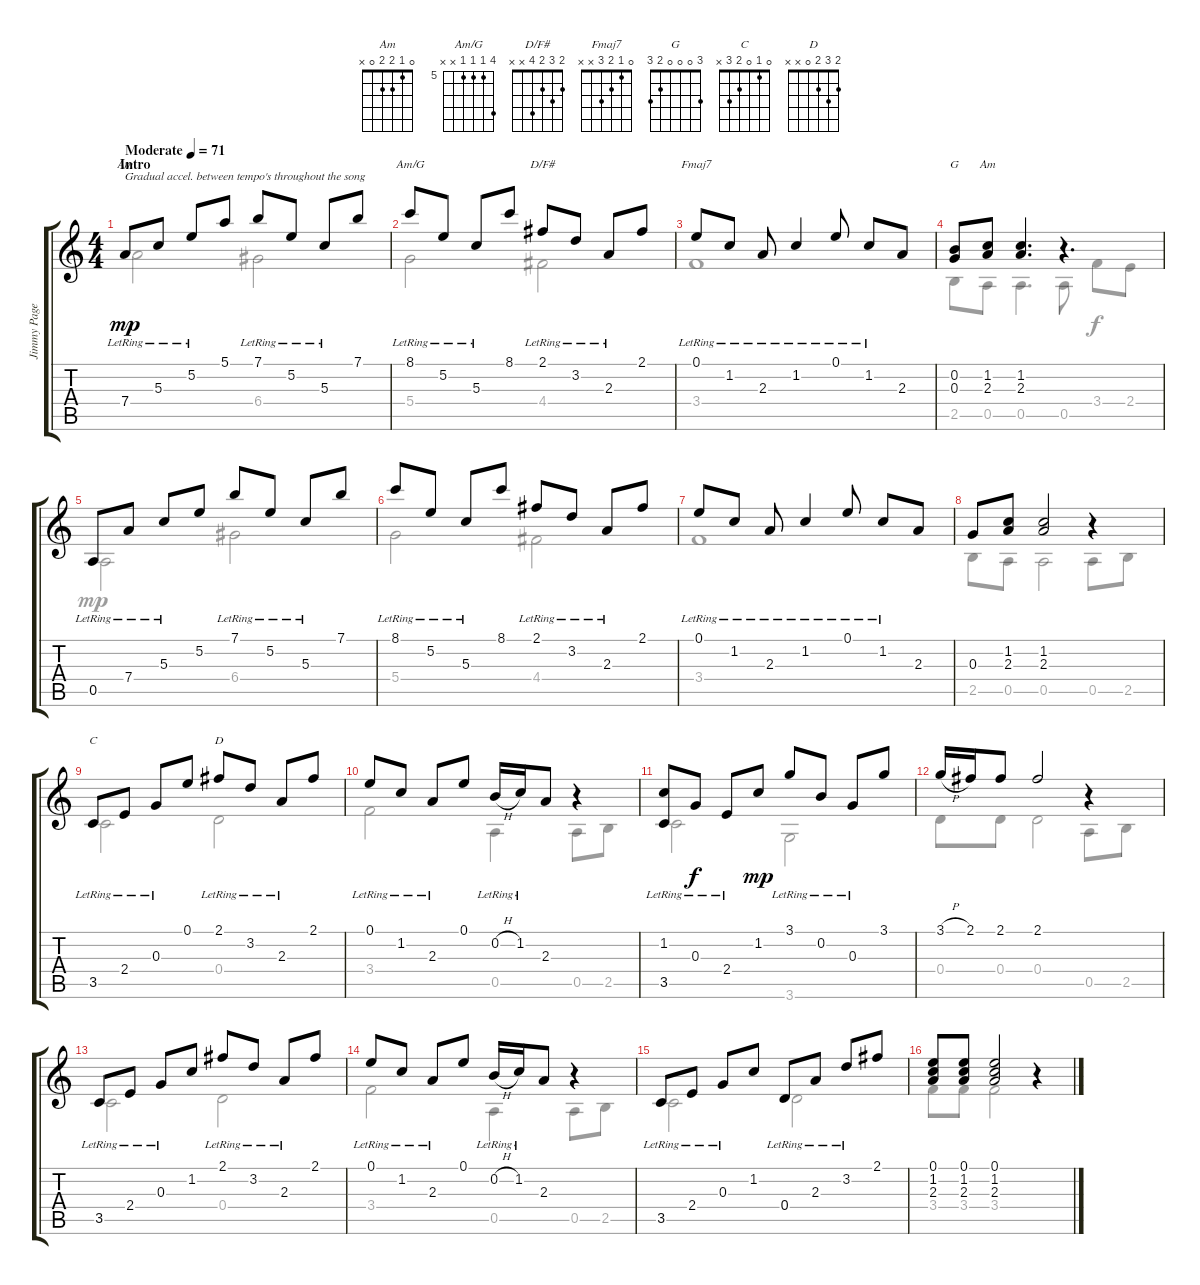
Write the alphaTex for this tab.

\track ("Jimmy Page - Acoustic Guitar" "Jimmy Page") {instrument acousticguitarsteel}
\staff {score tabs}
\tuning (E4 B3 G3 D3 A2 E2) {hide}
\chord ("Am" 5 5 5 7 x x) {firstfret 5}
\chord ("Am/G" 8 5 5 5 x x) {firstfret 5}
\chord ("D/F#" 2 3 2 4 x x)
\chord ("Fmaj7" 0 1 2 3 x x)
\chord ("G" 3 0 0 0 2 3)
\chord ("Am" 0 1 2 2 0 x)
\chord ("C" 0 1 0 2 3 x)
\chord ("D" 2 3 2 0 x x)
\voice
\ts (4 4)
\section ("" "Intro")
\tempo (71 "Moderate")
\clef g2
\ks c
7.4{lr}.8{ch "Am" txt "Gradual accel. between tempo's throughout the song" dy mp instrument acousticguitarsteel} 5.3{lr}.8 5.2{lr}.8 5.1.8 7.1{lr}.8 5.2{lr}.8 5.3{lr}.8 7.1.8 |
8.1{lr}.8{ch "Am/G"} 5.2{lr}.8 5.3{lr}.8 8.1.8 2.1{lr}.8{ch "D/F#"} 3.2{lr}.8 2.3{lr}.8 2.1.8 |
0.1{lr}.8{ch "Fmaj7"} 1.2{lr}.8 2.3{lr}.8 1.2{lr}.4 0.1{lr}.8 1.2{lr}.8 2.3.8 |
(0.2 0.3).8{ch "G"} (1.2 2.3).8{ch "Am"} (1.2 2.3).4{d} r.4{d} |
0.5{lr}.8 7.4{lr}.8 5.3{lr}.8 5.2.8 7.1{lr}.8 5.2{lr}.8 5.3{lr}.8 7.1.8 |
8.1{lr}.8 5.2{lr}.8 5.3{lr}.8 8.1.8 2.1{lr}.8 3.2{lr}.8 2.3{lr}.8 2.1.8 |
0.1{lr}.8 1.2{lr}.8 2.3{lr}.8 1.2{lr}.4 0.1{lr}.8 1.2{lr}.8 2.3.8 |
0.3.8 (1.2 2.3).8 (1.2 2.3).2 r.4 |
3.5{lr}.8{ch "C"} 2.4{lr}.8 0.3{lr}.8 0.1.8 2.1{lr}.8{ch "D"} 3.2{lr}.8 2.3{lr}.8 2.1.8 |
0.1{lr}.8 1.2{lr}.8 2.3{lr}.8 0.1.8 0.2{h lr}.16 1.2{lr}.16 2.3.8 r.4 |
(1.2{lr} 3.5{lr}).8 0.3{lr}.8{dy f} 2.4{lr}.8 1.2.8{dy mp} 3.1{lr}.8 0.2{lr}.8 0.3{lr}.8 3.1.8 |
3.1{h}.16 2.1.16 2.1.8 2.1.2 r.4 |
3.5{lr}.8 2.4{lr}.8 0.3{lr}.8 1.2.8 2.1{lr}.8 3.2{lr}.8 2.3{lr}.8 2.1.8 |
0.1{lr}.8 1.2{lr}.8 2.3{lr}.8 0.1.8 0.2{h lr}.16 1.2{lr}.16 2.3.8 r.4 |
3.5{lr}.8 2.4{lr}.8 0.3{lr}.8 1.2.8 0.4{lr}.8 2.3{lr}.8 3.2{lr}.8 2.1.8 |
(0.1 1.2 2.3).8 (0.1 1.2 2.3).8 (0.1 1.2 2.3).2 r.4
\voice
\clef g2
\ottava regular
\simile none
\ks c
7.4.2{dy mp} 6.4.2 |
5.4.2 4.4.2 |
3.4.1 |
2.5.8 0.5.8 0.5.4{d} 0.5.8 3.4.8{dy f} 2.4.8 |
0.5.2{dy mp} 6.4.2 |
5.4.2 4.4.2 |
3.4.1 |
2.5.8 0.5.8 0.5.2 0.5.8 2.5.8 |
3.5.2 0.4.2 |
3.4.2 0.5.4 0.5.8 2.5.8 |
3.5.2 3.6.2 |
0.4.8 0.4.8 0.4.2 0.5.8 2.5.8 |
3.5.2 0.4.2 |
3.4.2 0.5.4 0.5.8 2.5.8 |
3.5.2 0.4.2 |
3.4.8 3.4.8 3.4.2 r.4
